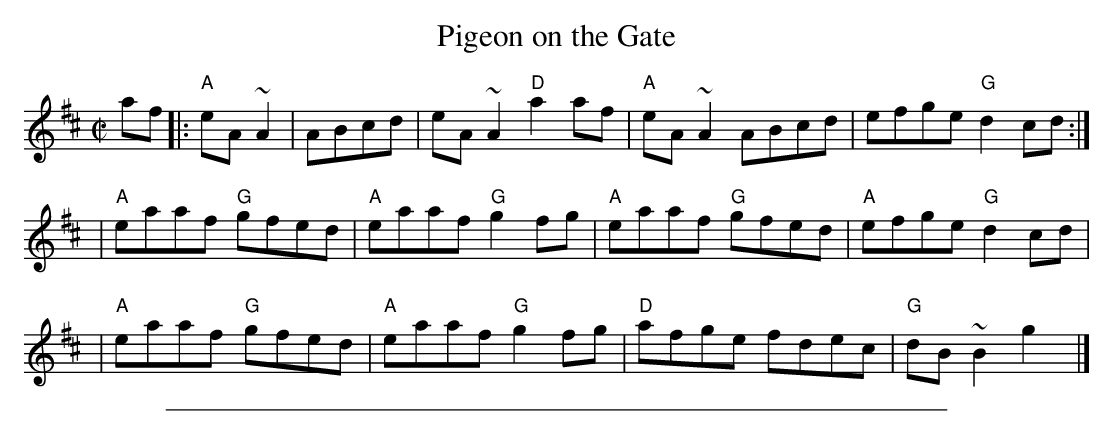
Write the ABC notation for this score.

X:1
T: Pigeon on the Gate
M: C|
L: 1/8
K: Amix
af \
|: "A"eA~A2 | ABcd | eA~A2 "D"a2af | "A"eA~A2 ABcd | efge "G"d2cd :|
| "A"eaaf "G"gfed | "A"eaaf "G"g2fg | "A"eaaf "G"gfed | "A"efge "G"d2cd |
| "A"eaaf "G"gfed | "A"eaaf "G"g2fg | "D"afge fdec | "G"dB~B2 g2 y2 |]
